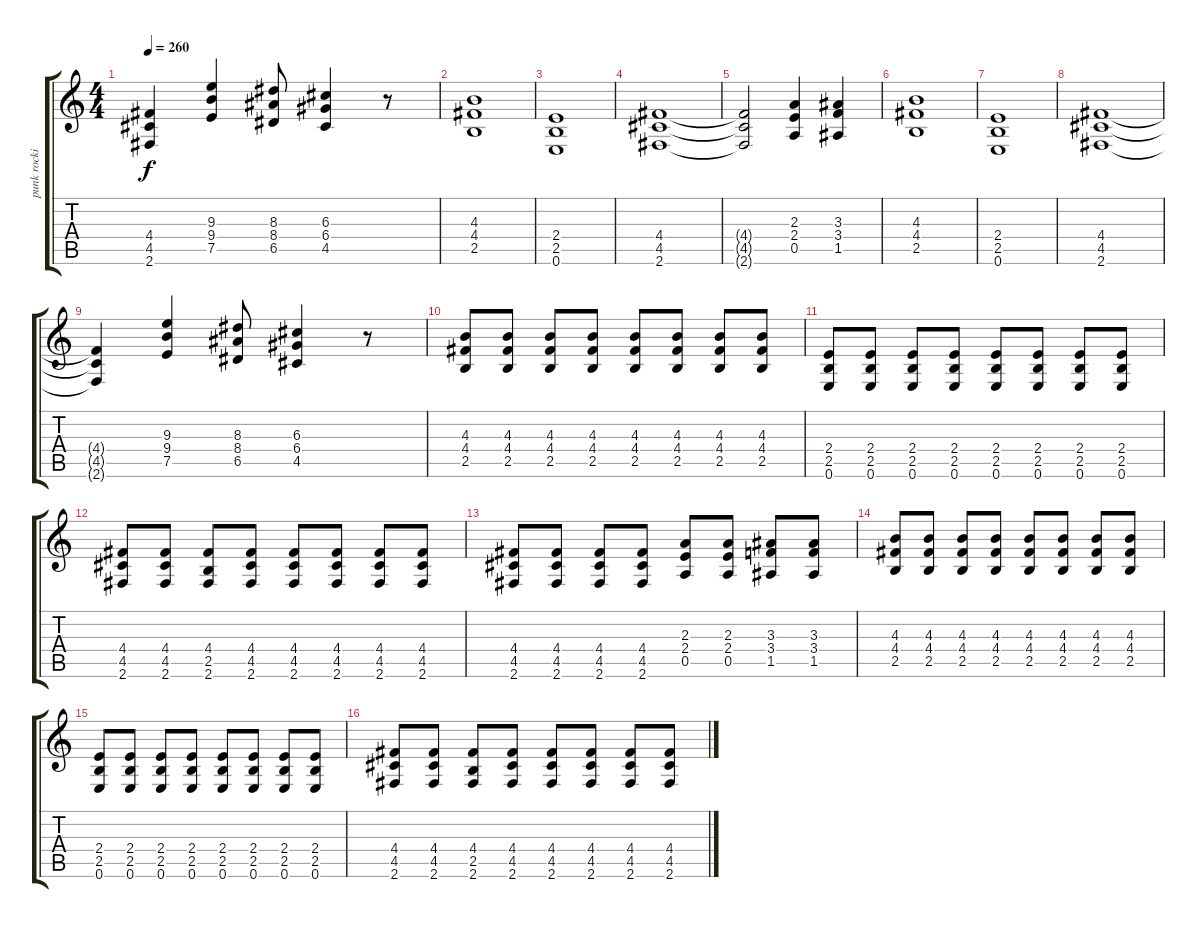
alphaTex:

\track ("punk rocking guitar" "punk rocki") {instrument overdrivenguitar}
\staff {score tabs}
\tuning (E4 B3 G3 D3 A2 E2) {hide}
\ts (4 4)
\tempo 260
\clef g2
\ks c
(4.4{t} 4.5{t} 2.6{t}).4{dy f} (9.3 9.4 7.5).4 (8.3 8.4 6.5).8 (6.3 6.4 4.5).4 r.8 |
(4.3 4.4 2.5).1 |
(2.4 2.5 0.6).1 |
(4.4 4.5 2.6).1 |
(4.4{t} 4.5{t} 2.6{t}).2 (2.3 2.4 0.5).4 (3.3 3.4 1.5).4 |
(4.3 4.4 2.5).1 |
(2.4 2.5 0.6).1 |
(4.4 4.5 2.6).1 |
(4.4{t} 4.5{t} 2.6{t}).4 (9.3 9.4 7.5).4 (8.3 8.4 6.5).8 (6.3 6.4 4.5).4 r.8 |
(4.3 4.4 2.5).8 (4.3 4.4 2.5).8 (4.3 4.4 2.5).8 (4.3 4.4 2.5).8 (4.3 4.4 2.5).8 (4.3 4.4 2.5).8 (4.3 4.4 2.5).8 (4.3 4.4 2.5).8 |
(2.4 2.5 0.6).8 (2.4 2.5 0.6).8 (2.4 2.5 0.6).8 (2.4 2.5 0.6).8 (2.4 2.5 0.6).8 (2.4 2.5 0.6).8 (2.4 2.5 0.6).8 (2.4 2.5 0.6).8 |
(4.4 4.5 2.6).8 (4.4 4.5 2.6).8 (4.4 2.5 2.6).8 (4.4 4.5 2.6).8 (4.4 4.5 2.6).8 (4.4 4.5 2.6).8 (4.4 4.5 2.6).8 (4.4 4.5 2.6).8 |
(4.4 4.5 2.6).8 (4.4 4.5 2.6).8 (4.4 4.5 2.6).8 (4.4 4.5 2.6).8 (2.3 2.4 0.5).8 (2.3 2.4 0.5).8 (3.3 3.4 1.5).8 (3.3 3.4 1.5).8 |
(4.3 4.4 2.5).8 (4.3 4.4 2.5).8 (4.3 4.4 2.5).8 (4.3 4.4 2.5).8 (4.3 4.4 2.5).8 (4.3 4.4 2.5).8 (4.3 4.4 2.5).8 (4.3 4.4 2.5).8 |
(2.4 2.5 0.6).8 (2.4 2.5 0.6).8 (2.4 2.5 0.6).8 (2.4 2.5 0.6).8 (2.4 2.5 0.6).8 (2.4 2.5 0.6).8 (2.4 2.5 0.6).8 (2.4 2.5 0.6).8 |
(4.4 4.5 2.6).8 (4.4 4.5 2.6).8 (4.4 2.5 2.6).8 (4.4 4.5 2.6).8 (4.4 4.5 2.6).8 (4.4 4.5 2.6).8 (4.4 4.5 2.6).8 (4.4 4.5 2.6).8
